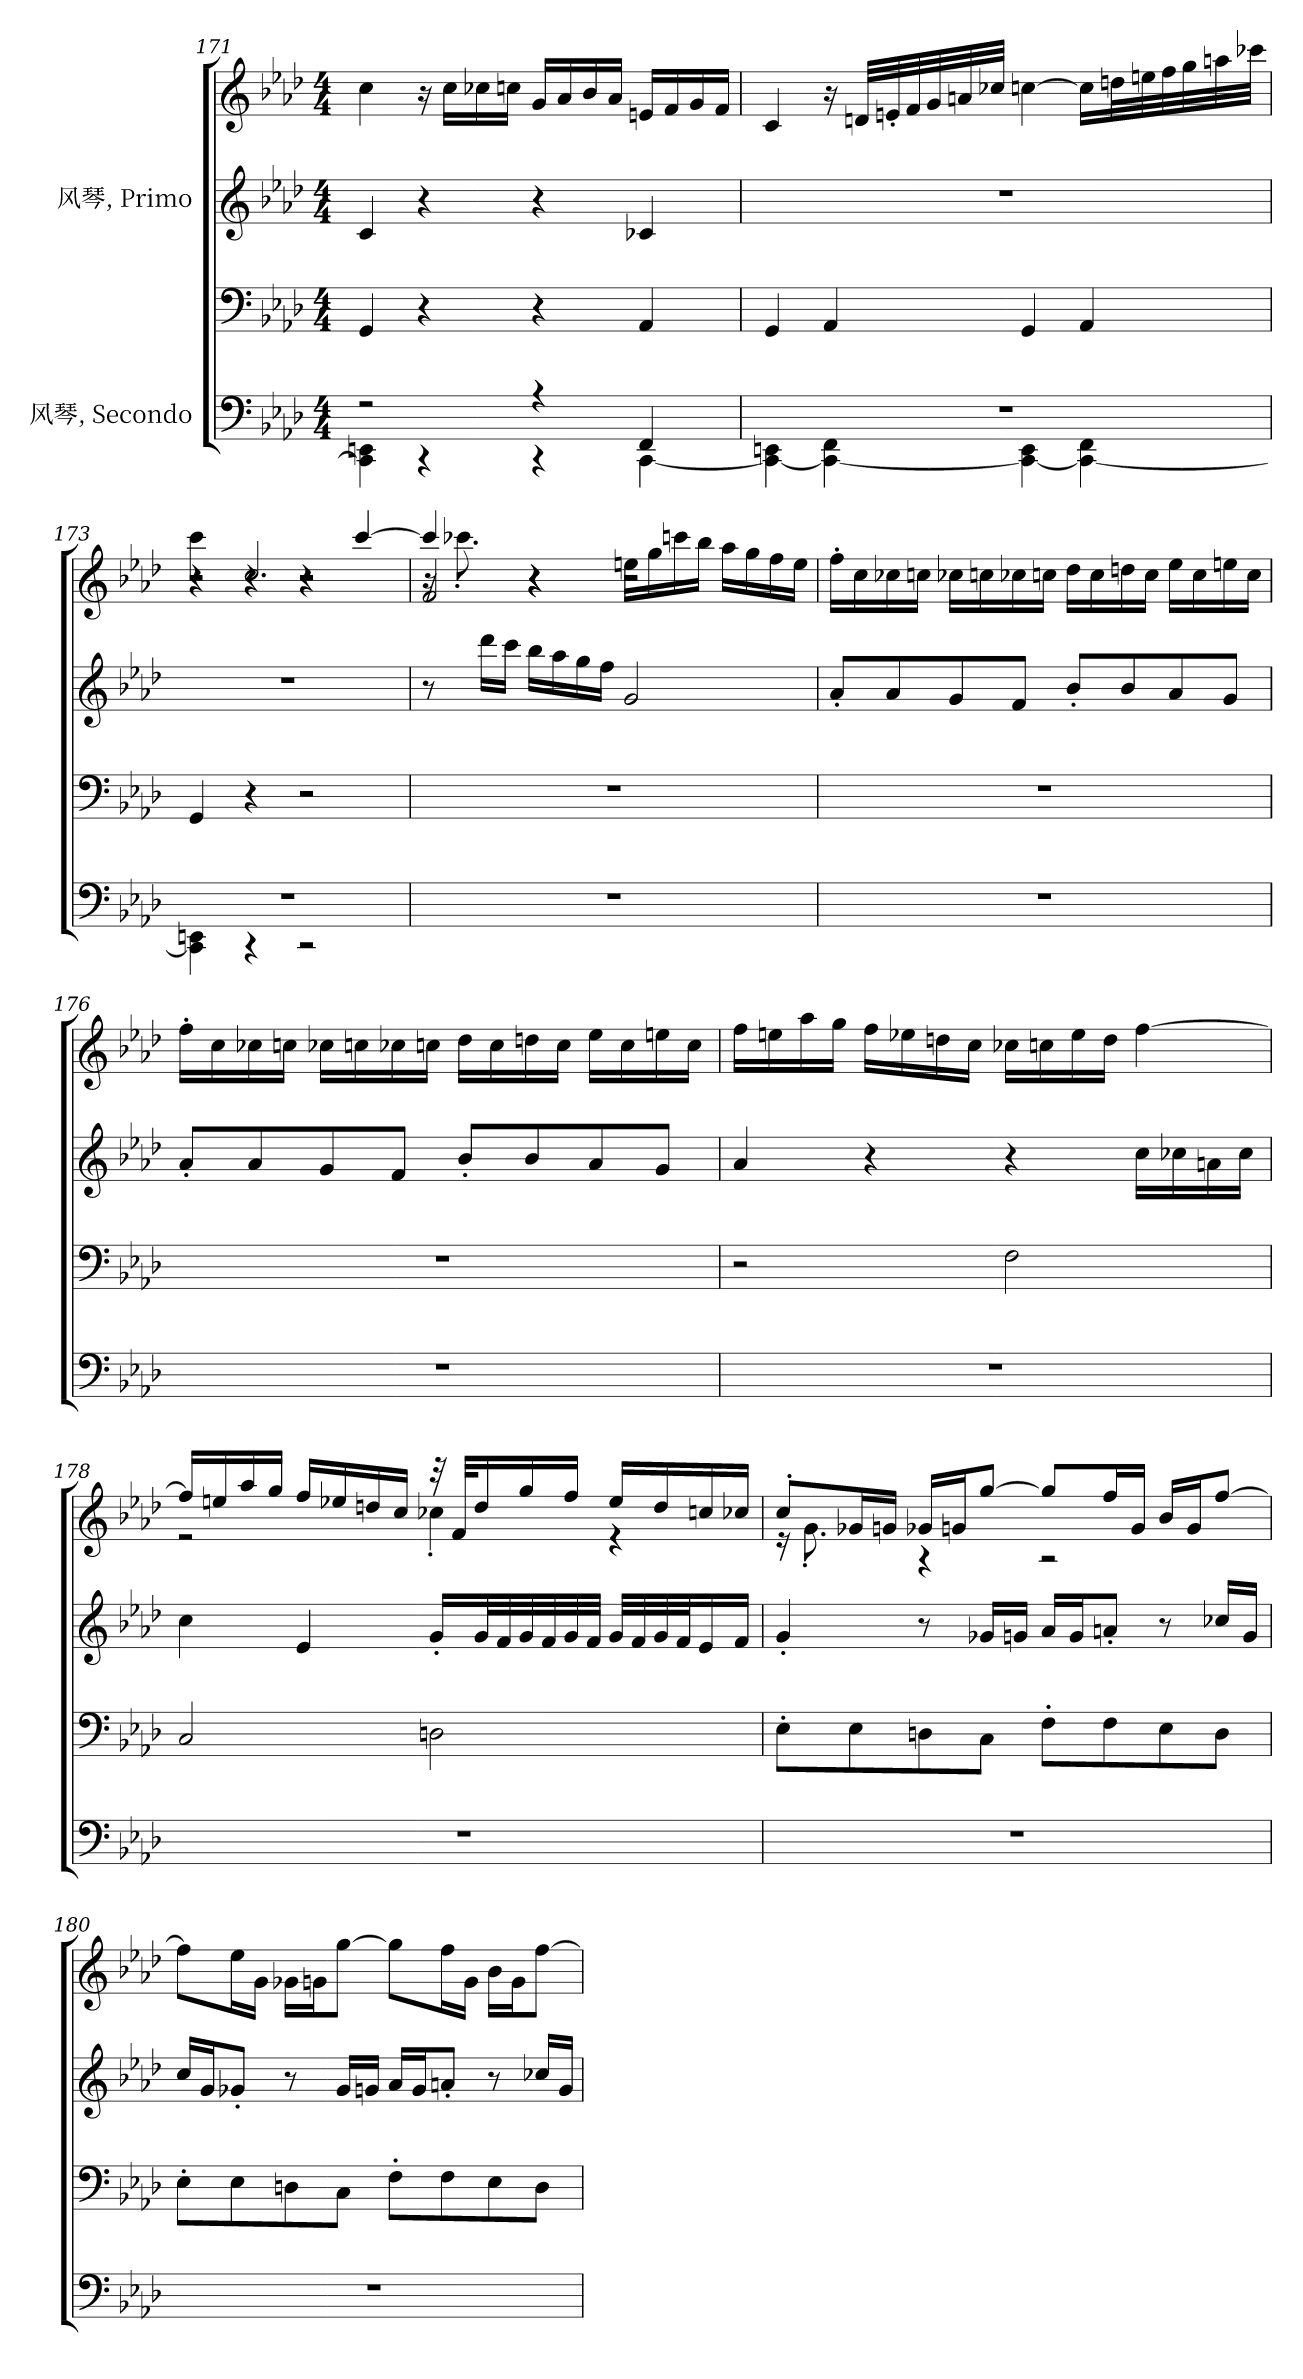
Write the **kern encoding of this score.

**kern	**kern	**kern	**kern
*part2	*part2	*part1	*part1
*staff4	*staff3	*staff2	*staff1
*I"风琴, Secondo	*	*I"风琴, Primo	*
*clefF4	*clefF4	*clefG2	*clefG2
*k[b-e-a-d-]	*k[b-e-a-d-]	*k[b-e-a-d-]	*k[b-e-a-d-]
*M4/4	*M4/4	*M4/4	*M4/4
=171	=171	=171	=171
*^	*	*	*
2r	4CC\] 4EEn\	4GG/	4c/	4cc\
.	4r	4r	4r	16r
.	.	.	.	16cc\LL
.	.	.	.	16cc-X\
.	.	.	.	16ccn\JJ
4r	4r	4r	4r	16g/LL
.	.	.	.	16a-/
.	.	.	.	16b-/
.	.	.	.	16a-/JJ
4FF/	[4CC\	4AA-/	4c-X/	16en/LL
.	.	.	.	16f/
.	.	.	.	16g/
.	.	.	.	16f/JJ
!!LO:LB:g=z
=172	=172	=172	=172	=172
1r	4CC\_ 4EEn\	4GG/	1r	4c/
.	4CC\_ 4FF\	4AA-/	.	16r
.	.	.	.	32dn/LLL
.	.	.	.	32en'/
.	.	.	.	32f/
.	.	.	.	32g/
.	.	.	.	32an/
.	.	.	.	32cc-X/JJJ
.	4CC\_ 4EE\	4GG/	.	[4ccn\
.	4CC\_ 4FF\	4AA-/	.	16cc\LL]
.	.	.	.	32ddn\L
.	.	.	.	32een\
.	.	.	.	32ff\
.	.	.	.	32gg\
.	.	.	.	32aan\
.	.	.	.	32ccc-X\JJJ
=173	=173	=173	=173	=173
*	*	*	*	*^
*	*	*	*	*	*^
1r	4CC\] 4EEn\	4GG/	1r	2r	4ccc\	4r
.	4r	4r	.	.	4r	2.cc/
.	2r	2r	.	4r	2r	.
.	.	.	.	[4ccc/	.	.
*v	*v	*	*	*	*	*
!!LO:LB:g=z	!!	!!
=174	=174	=174	=174	=174	=174
1r	1r	8r	4ccc/]	16r	2f/
.	.	.	.	8.ccc-X'\	.
.	.	16ddd-\LL	.	.	.
.	.	16ccc\JJ	.	.	.
.	.	16bb-\LL	4r	4r	.
.	.	16aa-\	.	.	.
.	.	16gg\	.	.	.
.	.	16ff\JJ	.	.	.
.	.	2g/	2r	16een\LL	2r
.	.	.	.	16gg\	.
.	.	.	.	16cccn\	.
.	.	.	.	16bb-\JJ	.
.	.	.	.	16aa-\LL	.
.	.	.	.	16gg\	.
.	.	.	.	16ff\	.
.	.	.	.	16ee\JJ	.
*	*	*	*v	*v	*v
=175	=175	=175	=175
1r	1r	8a-'/L	16ff'\LL
.	.	.	16cc\
.	.	8a-/	16cc-X\
.	.	.	16ccn\JJ
.	.	8g/	16cc-X\LL
.	.	.	16ccn\
.	.	8f/J	16cc-X\
.	.	.	16ccn\JJ
.	.	8b-'/L	16dd-\LL
.	.	.	16cc\
.	.	8b-/	16ddn\
.	.	.	16cc\JJ
.	.	8a-/	16ee-\LL
.	.	.	16cc\
.	.	8g/J	16een\
.	.	.	16cc\JJ
!!LO:PB:g=z
=176	=176	=176	=176
1r	1r	8a-'/L	16ff'\LL
.	.	.	16cc\
.	.	8a-/	16cc-X\
.	.	.	16ccn\JJ
.	.	8g/	16cc-X\LL
.	.	.	16ccn\
.	.	8f/J	16cc-X\
.	.	.	16ccn\JJ
.	.	8b-'/L	16dd-\LL
.	.	.	16cc\
.	.	8b-/	16ddn\
.	.	.	16cc\JJ
.	.	8a-/	16ee-\LL
.	.	.	16cc\
.	.	8g/J	16een\
.	.	.	16cc\JJ
=177	=177	=177	=177
1r	2r	4a-/	16ff\LL
.	.	.	16een\
.	.	.	16aa-\
.	.	.	16gg\JJ
.	.	4r	16ff\LL
.	.	.	16ee-X\
.	.	.	16ddn\
.	.	.	16cc\JJ
.	2F\	4r	16cc-X\LL
.	.	.	16ccn\
.	.	.	16ee-\
.	.	.	16dd\JJ
.	.	16cc\LL	[4ff\
.	.	16cc-X\	.
.	.	16an\	.
.	.	16cc-\JJ	.
!!LO:LB:g=z
=178	=178	=178	=178
*	*	*	*^
1r	2C/	4cc\	16ff/LL]	2r
.	.	.	16een/	.
.	.	.	16aa-/	.
.	.	.	16gg/JJ	.
.	.	4e-/	16ff/LL	.
.	.	.	16ee-X/	.
.	.	.	16ddn/	.
.	.	.	16cc/JJ	.
.	2Dn\	16g'/LL	32r	4cc-X'\
.	.	.	32f/KLL	.
.	.	32g/L	16dd/	.
.	.	32f/	.	.
.	.	32g/	16gg/	.
.	.	32f/	.	.
.	.	32g/	16ff/JJ	.
.	.	32f/JJJ	.	.
.	.	32g/LLL	16ee-/LL	4r
.	.	32f/	.	.
.	.	32g/	16dd/	.
.	.	32f/J	.	.
.	.	16e-/	16ccn/	.
.	.	16f/JJ	16cc-X/JJ	.
!!LO:LB:g=z	!!
=179	=179	=179	=179	=179
1r	8E-'\L	4g'/	8cc'/L	16r
.	.	.	.	8.g'\
.	8E-\	.	16g-X/L	.
.	.	.	16gn/JJ	.
.	8Dn\	8r	16g-X/LL	4r
.	.	.	16gn/J	.
.	8C\J	16g-X/LL	[8gg/J	.
.	.	16gn/JJ	.	.
.	8F'\L	16a-/LL	8gg/L]	2r
.	.	16g/J	.	.
.	8F\	8an'/J	16ff/L	.
.	.	.	16g/JJ	.
.	8E-\	8r	16b-/LL	.
.	.	.	16g/J	.
.	8D\J	16cc-X/LL	[8ff/J	.
.	.	16g/JJ	.	.
*	*	*	*v	*v
=180	=180	=180	=180
1r	8E-'\L	16cc/LL	8ff\L]
.	.	16g/J	.
.	8E-\	8g-X'/J	16ee-\L
.	.	.	16g\JJ
.	8Dn\	8r	16g-X\LL
.	.	.	16gn\J
.	8C\J	16g-/LL	[8gg\J
.	.	16gn/JJ	.
.	8F'\L	16a-/LL	8gg\L]
.	.	16g/J	.
.	8F\	8an'/J	16ff\L
.	.	.	16g\JJ
.	8E-\	8r	16b-\LL
.	.	.	16g\J
.	8D\J	16cc-X/LL	[8ff\J
.	.	16g/JJ	.
=	=	=	=
*-	*-	*-	*-
